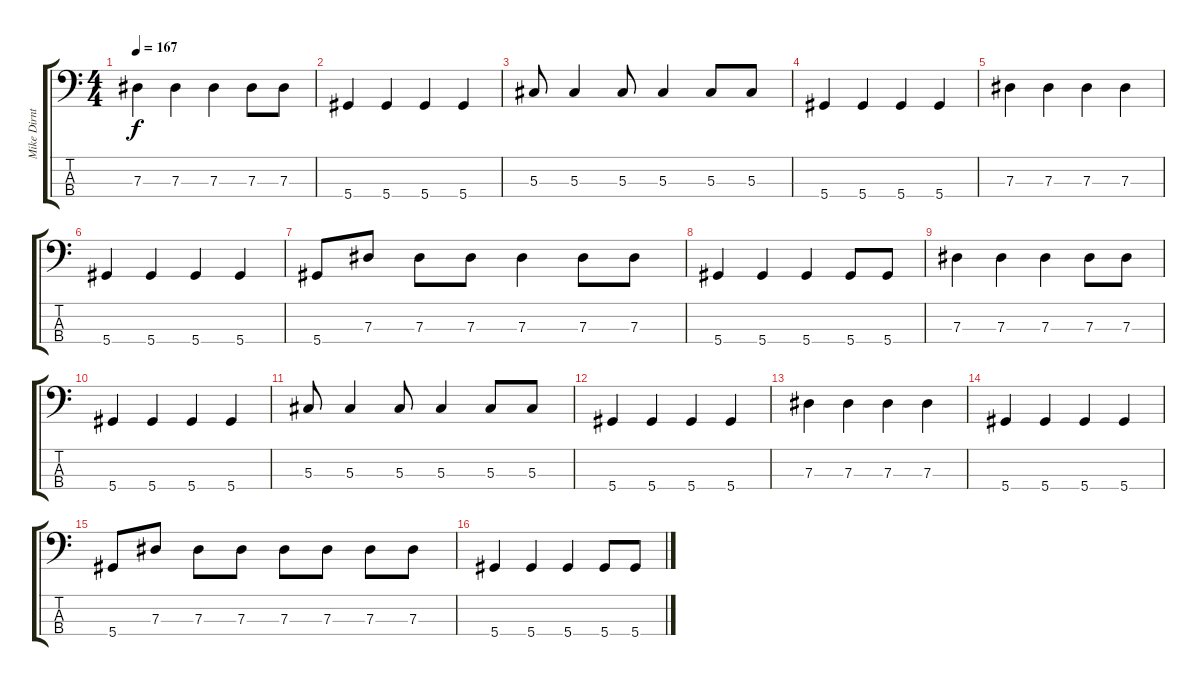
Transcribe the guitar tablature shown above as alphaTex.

\track ("Mike Dirnt - Bass" "Mike Dirnt") {instrument electricbasspick}
\staff {score tabs}
\tuning (Gb2 Db2 Ab1 Eb1) {hide}
\ts (4 4)
\tempo 167
\clef f4
\ks c
7.3.4{dy f} 7.3.4 7.3.4 7.3.8 7.3.8 |
5.4.4 5.4.4 5.4.4 5.4.4 |
5.3.8 5.3.4 5.3.8 5.3.4 5.3.8 5.3.8 |
5.4.4 5.4.4 5.4.4 5.4.4 |
7.3.4 7.3.4 7.3.4 7.3.4 |
5.4.4 5.4.4 5.4.4 5.4.4 |
5.4.8 7.3.8 7.3.8 7.3.8 7.3.4 7.3.8 7.3.8 |
5.4.4 5.4.4 5.4.4 5.4.8 5.4.8 |
7.3.4 7.3.4 7.3.4 7.3.8 7.3.8 |
5.4.4 5.4.4 5.4.4 5.4.4 |
5.3.8 5.3.4 5.3.8 5.3.4 5.3.8 5.3.8 |
5.4.4 5.4.4 5.4.4 5.4.4 |
7.3.4 7.3.4 7.3.4 7.3.4 |
5.4.4 5.4.4 5.4.4 5.4.4 |
5.4.8 7.3.8 7.3.8 7.3.8 7.3.8 7.3.8 7.3.8 7.3.8 |
5.4.4 5.4.4 5.4.4 5.4.8 5.4.8
